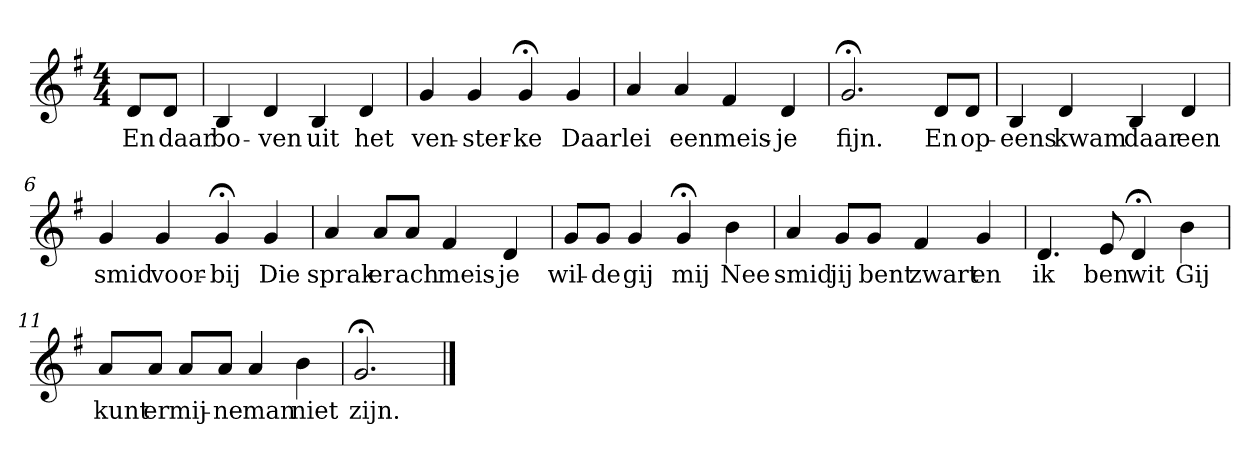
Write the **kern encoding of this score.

**kern	**text
*part1	*part1
*staff1	*staff1
*k[f#]	*
*G:	*
*M4/4	*
*MM120	*
=	=
8dL	En
8dJ	daar
=1	=1
4B	bo-
4d	-ven
4B	uit
4d	het
=2	=2
4g	ven-
4g	-ster-
4g;<	-ke
4g	Daar
=3	=3
4a	lei
4a	een
4f#	meis-
4d	-je
=4	=4
2.g;<	fijn.
8dL	En
8dJ	op-
=5	=5
4B	-eens
4d	kwam
4B	daar
4d	een
=6	=6
4g	smid
4g	voor-
4g;<	-bij
4g	Die
=7	=7
4a	sprak
8aL	er
8aJ	ach
4f#	meis-
4d	-je
=8	=8
8gL	wil-
8gJ	-de
4g	gij
4g;<	mij
4b	Nee
=9	=9
4a	smid
8gL	jij
8gJ	bent
4f#	zwart
4g	en
=10	=10
4.d	ik
8e	ben
4d;<	wit
4b	Gij
=11	=11
8aL	kunt
8aJ	er
8aL	mij-
8aJ	-ne
4a	man
4b	niet
=12	=12
2.g;<	zijn.
==	==
*-	*-
